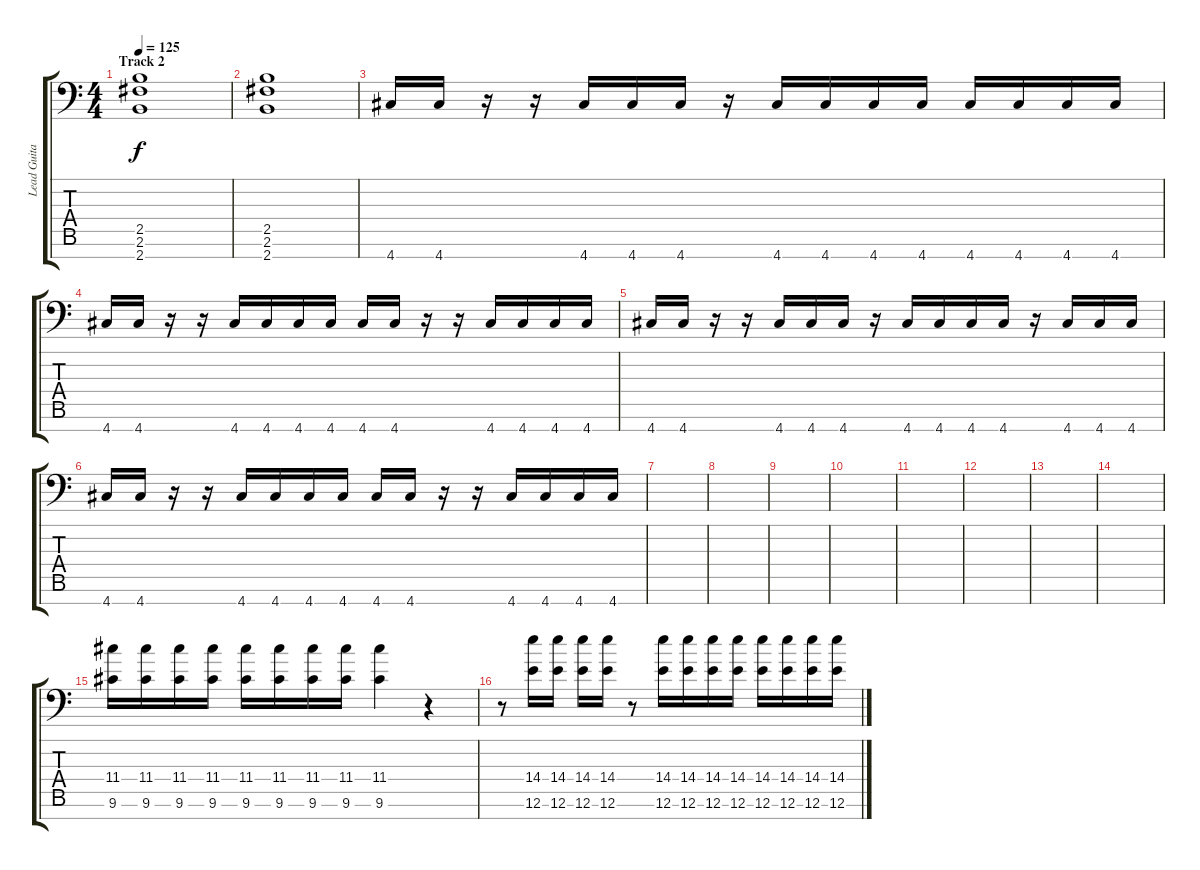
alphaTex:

\track ("Lead Guitar-Distortion Guitar" "Lead Guita") {instrument distortionguitar}
\staff {score tabs}
\tuning (E4 B3 G3 D3 A2 E2 A1) {hide}
\ts (4 4)
\section ("" "Track 2")
\tempo 125
\clef f4
\ks c
(2.5 2.6 2.7).1{dy f} |
(2.5 2.6 2.7).1 |
4.7.16 4.7.16 r.16 r.16 4.7.16 4.7.16 4.7.16 r.16 4.7.16 4.7.16 4.7.16 4.7.16 4.7.16 4.7.16 4.7.16 4.7.16 |
4.7.16 4.7.16 r.16 r.16 4.7.16 4.7.16 4.7.16 4.7.16 4.7.16 4.7.16 r.16 r.16 4.7.16 4.7.16 4.7.16 4.7.16 |
4.7.16 4.7.16 r.16 r.16 4.7.16 4.7.16 4.7.16 r.16 4.7.16 4.7.16 4.7.16 4.7.16 r.16 4.7.16 4.7.16 4.7.16 |
4.7.16 4.7.16 r.16 r.16 4.7.16 4.7.16 4.7.16 4.7.16 4.7.16 4.7.16 r.16 r.16 4.7.16 4.7.16 4.7.16 4.7.16 |
|
|
|
|
|
|
|
|
(11.4 9.6).16 (11.4 9.6).16 (11.4 9.6).16 (11.4 9.6).16 (11.4 9.6).16 (11.4 9.6).16 (11.4 9.6).16 (11.4 9.6).16 (11.4 9.6).4 r.4 |
r.8 (14.4 12.6).16 (14.4 12.6).16 (14.4 12.6).16 (14.4 12.6).16 r.8 (14.4 12.6).16 (14.4 12.6).16 (14.4 12.6).16 (14.4 12.6).16 (14.4 12.6).16 (14.4 12.6).16 (14.4 12.6).16 (14.4 12.6).16
